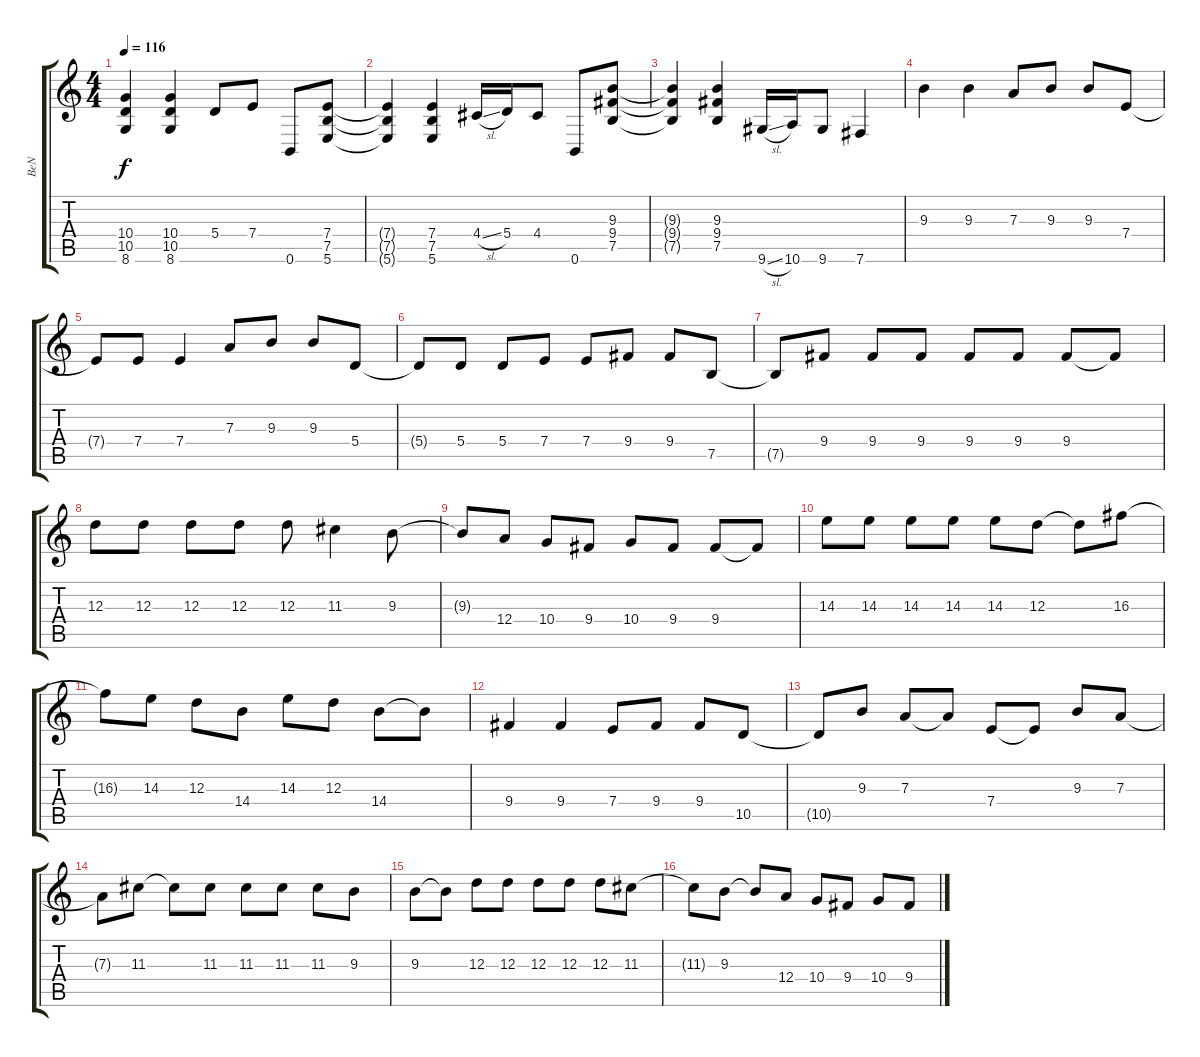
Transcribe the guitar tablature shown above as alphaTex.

\track ("BeN" "BeN") {instrument distortionguitar}
\staff {score tabs}
\tuning (B3 Gb3 D3 A2 E2 B1) {hide}
\ts (4 4)
\tempo 116
\clef g2
\ks c
(10.4{t} 10.5{t} 8.6{t}).4{dy f} (10.4 10.5 8.6).4 5.4.8 7.4.8 0.6.8 (7.4 7.5 5.6).8 |
(7.4{t} 7.5{t} 5.6{t}).4 (7.4 7.5 5.6).4 4.4{sl}.16 5.4.16 4.4.8 0.6.8 (9.3 9.4 7.5).8 |
(9.3{t} 9.4{t} 7.5{t}).4 (9.3 9.4 7.5).4 9.6{sl}.16 10.6.16 9.6.8 7.6.4 |
9.3.4 9.3.4 7.3.8 9.3.8 9.3.8 7.4.8 |
7.4{t}.8 7.4.8 7.4.4 7.3.8 9.3.8 9.3.8 5.4.8 |
5.4{t}.8 5.4.8 5.4.8 7.4.8 7.4.8 9.4.8 9.4.8 7.5.8 |
7.5{t}.8 9.4.8 9.4.8 9.4.8 9.4.8 9.4.8 9.4.8 9.4{t}.8 |
12.3.8 12.3.8 12.3.8 12.3.8 12.3.8 11.3.4 9.3.8 |
9.3{t}.8 12.4.8 10.4.8 9.4.8 10.4.8 9.4.8 9.4.8 9.4{t}.8 |
14.3.8 14.3.8 14.3.8 14.3.8 14.3.8 12.3.8 12.3{t}.8 16.3.8 |
16.3{t}.8 14.3.8 12.3.8 14.4.8 14.3.8 12.3.8 14.4.8 14.4{t}.8 |
9.4.4 9.4.4 7.4.8 9.4.8 9.4.8 10.5.8 |
10.5{t}.8 9.3.8 7.3.8 7.3{t}.8 7.4.8 7.4{t}.8 9.3.8 7.3.8 |
7.3{t}.8 11.3.8 11.3{t}.8 11.3.8 11.3.8 11.3.8 11.3.8 9.3.8 |
9.3.8 9.3{t}.8 12.3.8 12.3.8 12.3.8 12.3.8 12.3.8 11.3.8 |
11.3{t}.8 9.3.8 9.3{t}.8 12.4.8 10.4.8 9.4.8 10.4.8 9.4.8
